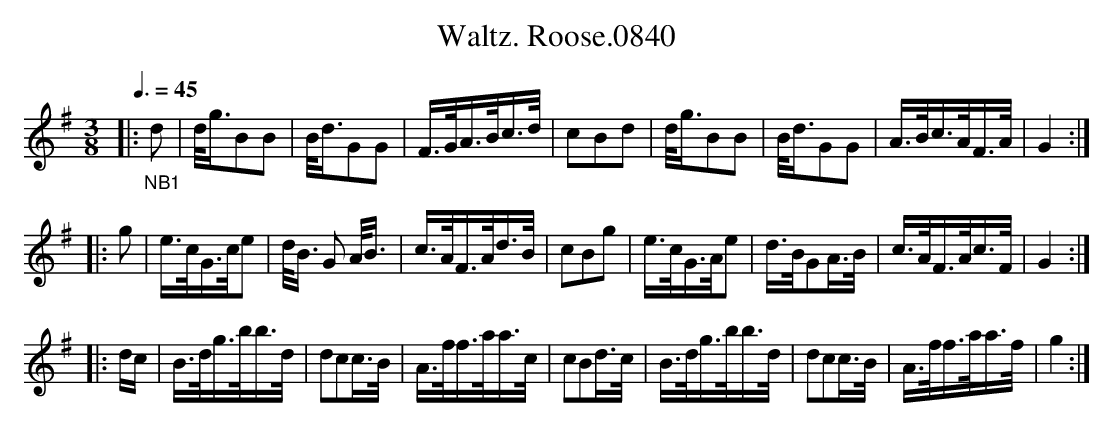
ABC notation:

X:1
T:Waltz. Roose.0840
M:3/8
Q:3/8=45
L:1/16
K:G
|: "_NB1"d2 | d<gB2B2 | B<dG2G2 | F>GA>Bc>d | c2B2d2 | \\
d<gB2B2 | B<dG2G2 | A>Bc>AF>A | G4 :|
|: g2 | e>cG>ce2 | d<B G2 A<B | c>AF>Ad>B | c2B2g2 | \\
e>cG>Ae2 | d>BG2A>B | c>AF>Ac>F | G4 :|
|: dc | B>dg>bb>d | d2c2c>B | A>ff>aa>c | c2B2d>c | \\
B>dg>bb>d | d2c2c>B | A>ff>aa>f | g4 :|
